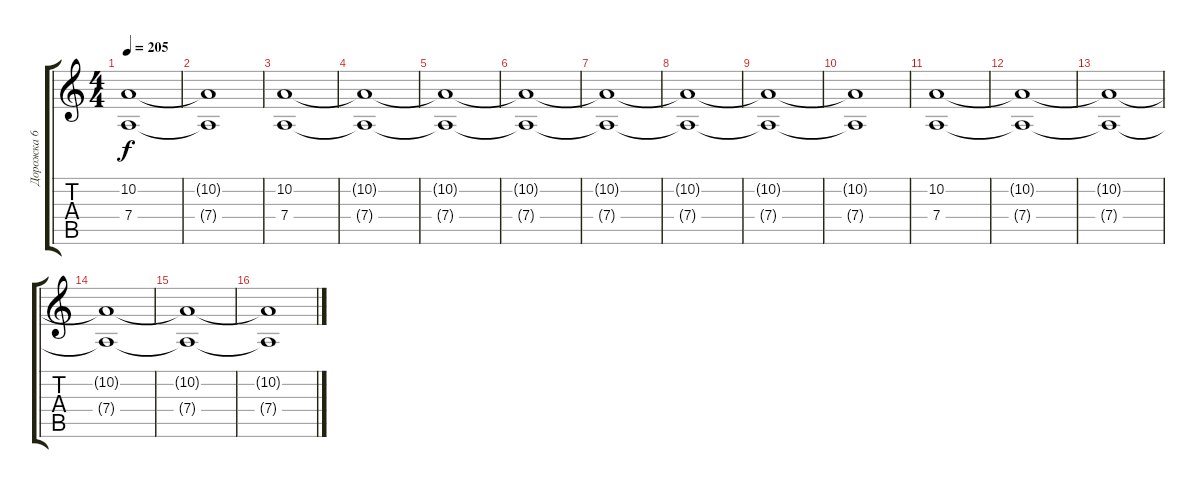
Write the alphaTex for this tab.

\track ("Дорожка 6" "Дорожка 6") {instrument altosax}
\staff {score tabs}
\tuning (E4 B3 G3 D3 A2 E2) {hide}
\ts (4 4)
\tempo 205
\clef g2
\ks c
(10.2{t} 7.4{t}).1{dy f} |
(10.2{t} 7.4{t}).1{volume 8} |
(10.2 7.4).1{volume 8} |
(10.2{t} 7.4{t}).1 |
(10.2{t} 7.4{t}).1 |
(10.2{t} 7.4{t}).1 |
(10.2{t} 7.4{t}).1 |
(10.2{t} 7.4{t}).1 |
(10.2{t} 7.4{t}).1 |
(10.2{t} 7.4{t}).1{volume 8} |
(10.2 7.4).1{volume 8} |
(10.2{t} 7.4{t}).1 |
(10.2{t} 7.4{t}).1 |
(10.2{t} 7.4{t}).1 |
(10.2{t} 7.4{t}).1 |
(10.2{t} 7.4{t}).1
